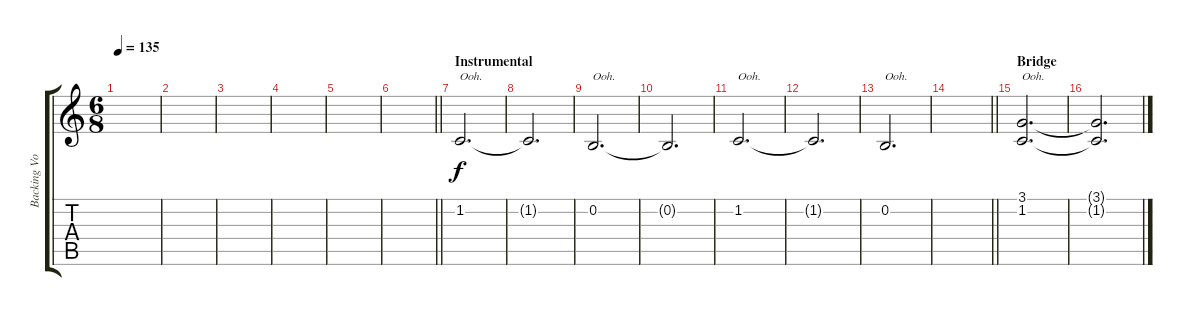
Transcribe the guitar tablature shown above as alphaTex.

\track ("Backing Vocals - Ben Johnston" "Backing Vo") {instrument altosax}
\staff {score tabs}
\tuning (E4 B3 G3 D3 A2 E2) {hide}
\ts (6 8)
\tempo 135
\clef g2
\ks c
|
|
|
|
|
\barLineRight lightlight
|
\section ("" "Instrumental")
1.2.2{d txt "Ooh." volume 16} |
1.2{t}.2{d} |
0.2.2{d txt "Ooh."} |
0.2{t}.2{d} |
1.2.2{d txt "Ooh."} |
1.2{t}.2{d} |
0.2.2{d txt "Ooh."} |
\barLineRight lightlight
|
\section ("" "Bridge")
(3.1 1.2).2{d txt "Ooh."} |
(3.1{t} 1.2{t}).2{d}
